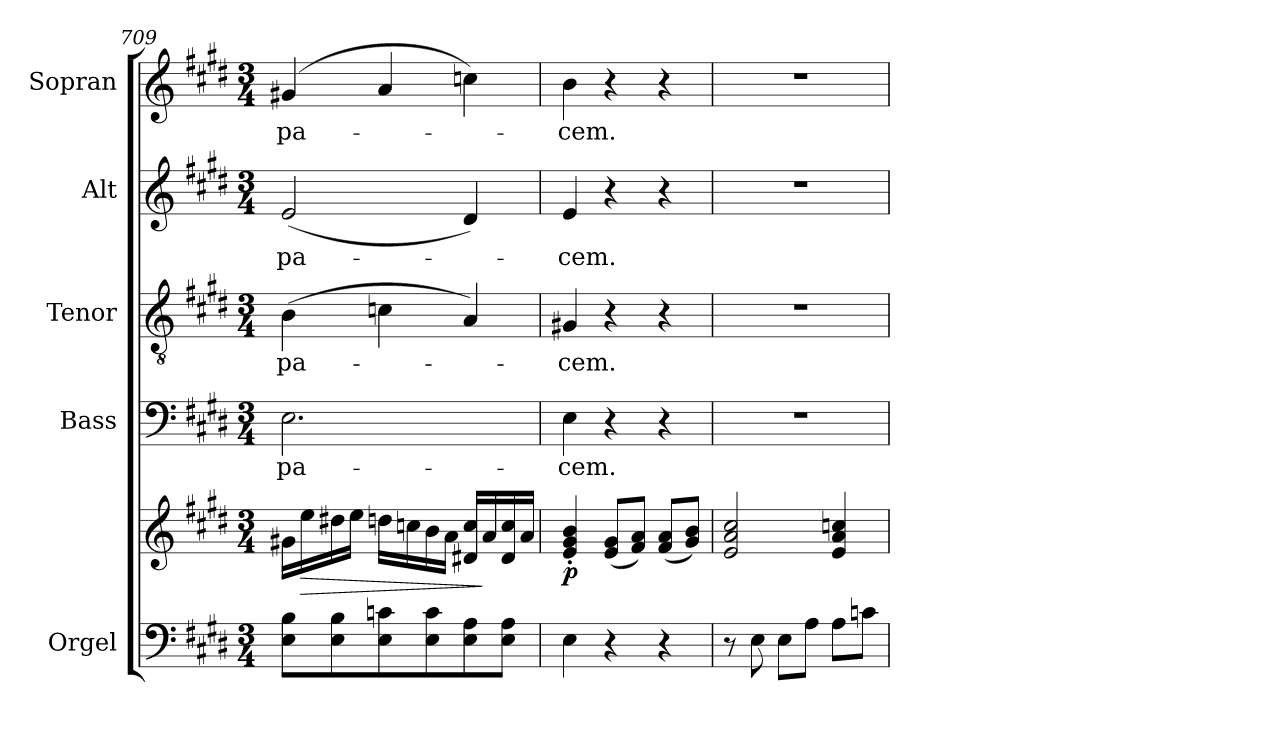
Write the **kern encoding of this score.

**kern	**kern	**dynam	**kern	**text	**kern	**text	**kern	**text	**kern	**text
*part5	*part5	*part5	*part4	*part4	*part3	*part3	*part2	*part2	*part1	*part1
*staff6	*staff5	*staff5/6	*staff4	*staff4	*staff3	*staff3	*staff2	*staff2	*staff1	*staff1
*I"Orgel	*	*	*I"Bass	*	*I"Tenor	*	*I"Alt	*	*I"Sopran	*
*I'Org.	*	*	*I'B.	*	*I'T.	*	*I'A.	*	*I'S.	*
*clefF4	*clefG2	*	*clefF4	*	*clefGv2	*	*clefG2	*	*clefG2	*
*k[f#c#g#d#]	*k[f#c#g#d#]	*	*k[f#c#g#d#]	*	*k[f#c#g#d#]	*	*k[f#c#g#d#]	*	*k[f#c#g#d#]	*
*E:	*E:	*	*E:	*	*E:	*	*E:	*	*E:	*
*M3/4	*M3/4	*	*M3/4	*	*M3/4	*	*M3/4	*	*M3/4	*
=709	=709	=709	=709	=709	=709	=709	=709	=709	=709	=709
!	!	!	!	!LO:LY:b	!	!LO:LY:b	!	!LO:LY:b	!	!LO:LY:b
8E\ 8B\L	16g#X\LL	.	2.E\	pa-	(>4B\	pa-	(<2e/	pa-	(4g#X/	pa-
!	!	!LO:HP:b	!	!	!	!	!	!	!	!
.	16ee\	>	.	.	.	.	.	.	.	.
8E\ 8B\	16dd#X\	.	.	.	.	.	.	.	.	.
.	16ee\JJ	.	.	.	.	.	.	.	.	.
8E\ 8cn\	16ddn\LL	.	.	.	4cn\	.	.	.	4a/	.
.	16ccn\	.	.	.	.	.	.	.	.	.
8E\ 8c\	16b\	.	.	.	.	.	.	.	.	.
.	16a\JJ	.	.	.	.	.	.	.	.	.
8E\ 8A\	16d#X/ 16cc/LL	.	.	.	4A/)	.	4d#/)	.	4ccn\)	.
.	16a/	]	.	.	.	.	.	.	.	.
8E\ 8A\J	16d#/ 16cc/	.	.	.	.	.	.	.	.	.
.	16a/JJ	.	.	.	.	.	.	.	.	.
=710	=710	=710	=710	=710	=710	=710	=710	=710	=710	=710
!	!	!LO:DY:b	!	!LO:LY:b	!	!LO:LY:b	!	!LO:LY:b	!	!LO:LY:b
4E\	4e/'< 4g#/'< 4b/'<	p	4E\	-cem.	4G#X/	-cem.	4e/	-cem.	4b\	-cem.
4r	(<8e/ 8g#/L	.	4r	.	4r	.	4r	.	4r	.
.	8f#/ 8a/J)	.	.	.	.	.	.	.	.	.
4r	(<8f#/ 8a/L	.	4r	.	4r	.	4r	.	4r	.
.	8g#/ 8b/J)	.	.	.	.	.	.	.	.	.
=711	=711	=711	=711	=711	=711	=711	=711	=711	=711	=711
8r	2e/ 2a/ 2cc#/	.	2.r	.	2.r	.	2.r	.	2.r	.
8E\	.	.	.	.	.	.	.	.	.	.
8E\L	.	.	.	.	.	.	.	.	.	.
8A\J	.	.	.	.	.	.	.	.	.	.
8A\L	4e/ 4a/ 4ccn/	.	.	.	.	.	.	.	.	.
8cn\J	.	.	.	.	.	.	.	.	.	.
=	=	=	=	=	=	=	=	=	=	=
*-	*-	*-	*-	*-	*-	*-	*-	*-	*-	*-
